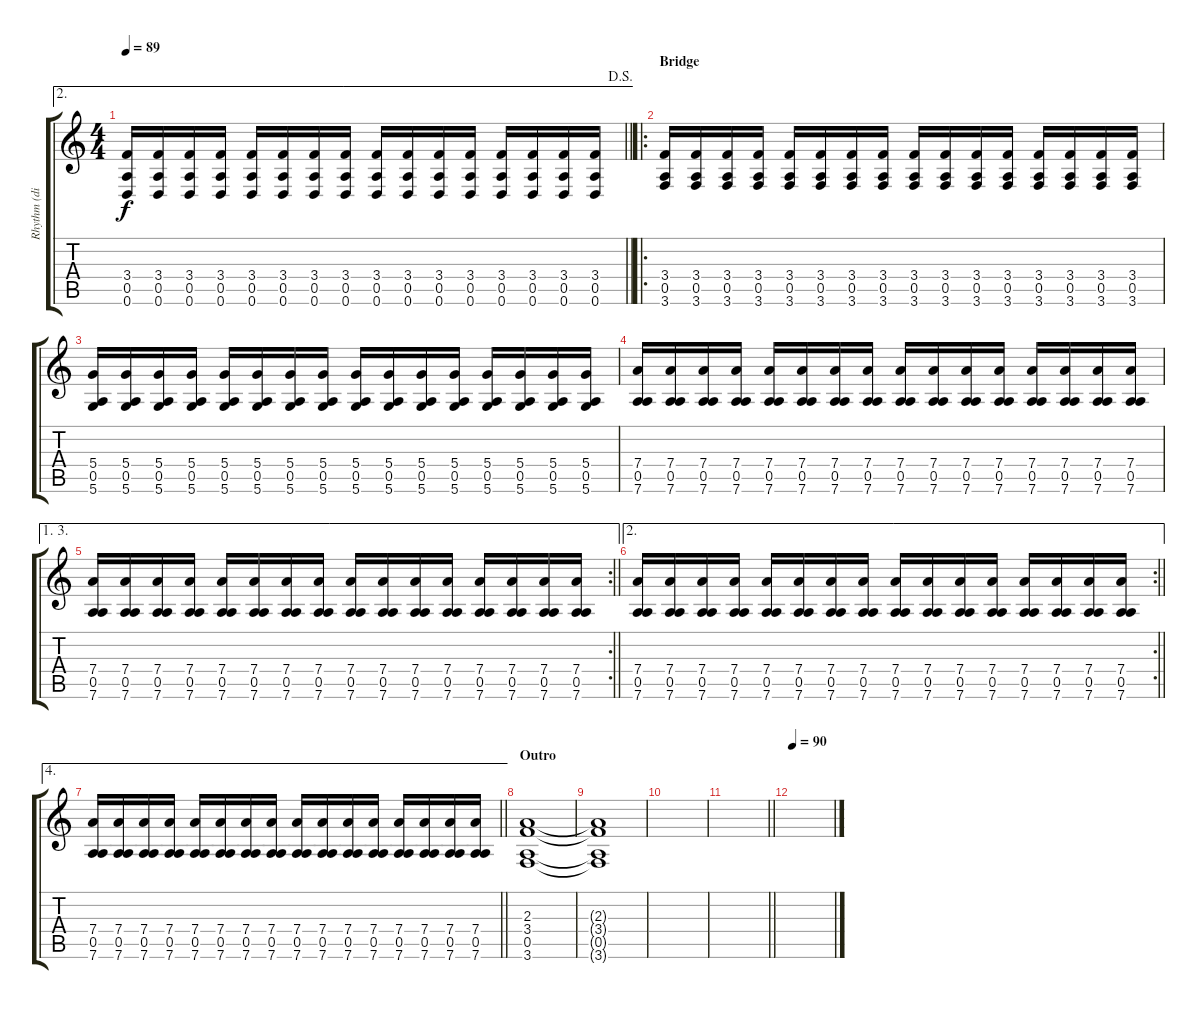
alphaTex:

\track ("Rhythm (distortion)" "Rhythm (di") {instrument distortionguitar}
\staff {score tabs}
\tuning (E4 B3 G3 D3 A2 D2) {hide}
\ae 2
\ts (4 4)
\jump dalsegno
\tempo 89
\clef g2
\barLineRight lightlight
\ks c
(3.4 0.5 0.6).16{dy f} (3.4 0.5 0.6).16 (3.4 0.5 0.6).16 (3.4 0.5 0.6).16 (3.4 0.5 0.6).16 (3.4 0.5 0.6).16 (3.4 0.5 0.6).16 (3.4 0.5 0.6).16 (3.4 0.5 0.6).16 (3.4 0.5 0.6).16 (3.4 0.5 0.6).16 (3.4 0.5 0.6).16 (3.4 0.5 0.6).16 (3.4 0.5 0.6).16 (3.4 0.5 0.6).16 (3.4 0.5 0.6).16 |
\ro
\section ("" "Bridge")
(3.4 0.5 3.6).16 (3.4 0.5 3.6).16 (3.4 0.5 3.6).16 (3.4 0.5 3.6).16 (3.4 0.5 3.6).16 (3.4 0.5 3.6).16 (3.4 0.5 3.6).16 (3.4 0.5 3.6).16 (3.4 0.5 3.6).16 (3.4 0.5 3.6).16 (3.4 0.5 3.6).16 (3.4 0.5 3.6).16 (3.4 0.5 3.6).16 (3.4 0.5 3.6).16 (3.4 0.5 3.6).16 (3.4 0.5 3.6).16 |
(5.4 0.5 5.6).16 (5.4 0.5 5.6).16 (5.4 0.5 5.6).16 (5.4 0.5 5.6).16 (5.4 0.5 5.6).16 (5.4 0.5 5.6).16 (5.4 0.5 5.6).16 (5.4 0.5 5.6).16 (5.4 0.5 5.6).16 (5.4 0.5 5.6).16 (5.4 0.5 5.6).16 (5.4 0.5 5.6).16 (5.4 0.5 5.6).16 (5.4 0.5 5.6).16 (5.4 0.5 5.6).16 (5.4 0.5 5.6).16 |
(7.4 0.5 7.6).16 (7.4 0.5 7.6).16 (7.4 0.5 7.6).16 (7.4 0.5 7.6).16 (7.4 0.5 7.6).16 (7.4 0.5 7.6).16 (7.4 0.5 7.6).16 (7.4 0.5 7.6).16 (7.4 0.5 7.6).16 (7.4 0.5 7.6).16 (7.4 0.5 7.6).16 (7.4 0.5 7.6).16 (7.4 0.5 7.6).16 (7.4 0.5 7.6).16 (7.4 0.5 7.6).16 (7.4 0.5 7.6).16 |
\ae (1 3)
\rc 2
\barLineRight lightlight
(7.4 0.5 7.6).16 (7.4 0.5 7.6).16 (7.4 0.5 7.6).16 (7.4 0.5 7.6).16 (7.4 0.5 7.6).16 (7.4 0.5 7.6).16 (7.4 0.5 7.6).16 (7.4 0.5 7.6).16 (7.4 0.5 7.6).16 (7.4 0.5 7.6).16 (7.4 0.5 7.6).16 (7.4 0.5 7.6).16 (7.4 0.5 7.6).16 (7.4 0.5 7.6).16 (7.4 0.5 7.6).16 (7.4 0.5 7.6).16 |
\ae 2
\rc 2
\barLineRight lightlight
(7.4 0.5 7.6).16 (7.4 0.5 7.6).16 (7.4 0.5 7.6).16 (7.4 0.5 7.6).16 (7.4 0.5 7.6).16 (7.4 0.5 7.6).16 (7.4 0.5 7.6).16 (7.4 0.5 7.6).16 (7.4 0.5 7.6).16 (7.4 0.5 7.6).16 (7.4 0.5 7.6).16 (7.4 0.5 7.6).16 (7.4 0.5 7.6).16 (7.4 0.5 7.6).16 (7.4 0.5 7.6).16 (7.4 0.5 7.6).16 |
\ae 4
\barLineRight lightlight
(7.4 0.5 7.6).16 (7.4 0.5 7.6).16 (7.4 0.5 7.6).16 (7.4 0.5 7.6).16 (7.4 0.5 7.6).16 (7.4 0.5 7.6).16 (7.4 0.5 7.6).16 (7.4 0.5 7.6).16 (7.4 0.5 7.6).16 (7.4 0.5 7.6).16 (7.4 0.5 7.6).16 (7.4 0.5 7.6).16 (7.4 0.5 7.6).16 (7.4 0.5 7.6).16 (7.4 0.5 7.6).16 (7.4 0.5 7.6).16 |
\section ("" "Outro")
(2.3 3.4 0.5 3.6).1{volume 8 instrument overdrivenguitar} |
(2.3{t} 3.4{t} 0.5{t} 3.6{t}).1 |
|
\barLineRight lightlight
|
\tempo 90
